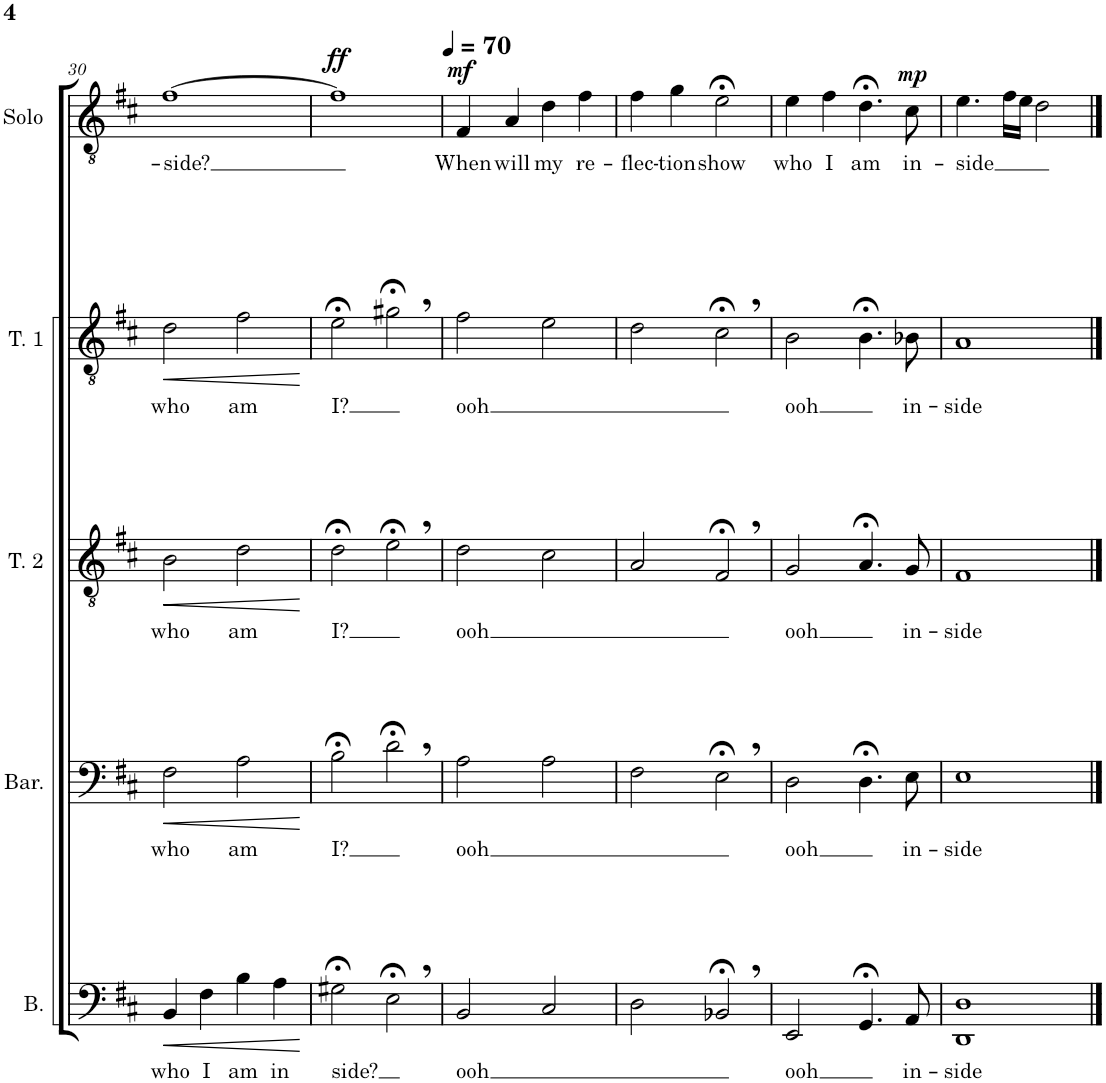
**kern	**text	**dynam	**kern	**text	**dynam	**kern	**text	**dynam	**kern	**text	**dynam	**kern	**text	**dynam
*part5	*part5	*part5	*part4	*part4	*part4	*part3	*part3	*part3	*part2	*part2	*part2	*part1	*part1	*part1
*staff5	*staff5	*staff5	*staff4	*staff4	*staff4	*staff3	*staff3	*staff3	*staff2	*staff2	*staff2	*staff1	*staff1	*staff1
*I"Bass	*	*	*I"Baritone	*	*	*I"Tenor 2	*	*	*I"Tenor 1	*	*	*I"Soloist	*	*
*I'B.	*	*	*I'Bar.	*	*	*I'T. 2	*	*	*I'T. 1	*	*	*I'Solo	*	*
!!LO:PB:g=z
*clefF4	*	*	*clefF4	*	*	*clefGv2	*	*	*clefGv2	*	*	*clefGv2	*	*
*k[f#c#]	*	*	*k[f#c#]	*	*	*k[f#c#]	*	*	*k[f#c#]	*	*	*k[f#c#]	*	*
*M4/4	*	*	*M4/4	*	*	*M4/4	*	*	*M4/4	*	*	*M4/4	*	*
=30	=30	=30	=30	=30	=30	=30	=30	=30	=30	=30	=30	=30	=30	=30
!	!LO:LY:b	!LO:HP:b	!	!LO:LY:b	!LO:HP:b	!	!LO:LY:b	!LO:HP:b	!	!LO:LY:b	!LO:HP:b	!	!LO:LY:b	!
4BB/	who	<	2F#\	who	<	2B\	who	<	2d\	who	<	[1f#	-side?	.
!	!LO:LY:b	!	!	!	!	!	!	!	!	!	!	!	!	!
4F#\	I	.	.	.	.	.	.	.	.	.	.	.	.	.
!	!LO:LY:b	!	!	!LO:LY:b	!	!	!LO:LY:b	!	!	!LO:LY:b	!	!	!	!
4B\	am	.	2A\	am	.	2d\	am	.	2f#\	am	.	.	.	.
!	!LO:LY:b	!	!	!	!	!	!	!	!	!	!	!	!	!
4A\	in	.	.	.	.	.	.	.	.	.	.	.	.	.
.	.	[	.	.	[	.	.	[	.	.	[	.	.	.
=31	=31	=31	=31	=31	=31	=31	=31	=31	=31	=31	=31	=31	=31	=31
!	!LO:LY:b	!	!	!LO:LY:b	!	!	!LO:LY:b	!	!	!LO:LY:b	!	!	!	!LO:DY:a
2G#X;<\	side?	.	2B;<\	I?	.	2d;<\	I?	.	2e;<\	I?	.	1f#]	.	ff
2E;<,\	.	.	2d;<,\	.	.	2e;<,\	.	.	2g#X;<,\	.	.	.	.	.
=32	=32	=32	=32	=32	=32	=32	=32	=32	=32	=32	=32	=32	=32	=32
*	*	*	*	*	*	*	*	*	*	*	*	*MM70	*	*
!	!LO:LY:b	!	!	!LO:LY:b	!	!	!LO:LY:b	!	!	!LO:LY:b	!	!	!LO:LY:b	!LO:DY:a
2BB/	ooh	.	2A\	ooh	.	2d\	ooh	.	2f#\	ooh	.	4F#/	When	mf
!	!	!	!	!	!	!	!	!	!	!	!	!	!LO:LY:b	!
.	.	.	.	.	.	.	.	.	.	.	.	4A/	will	.
!	!	!	!	!	!	!	!	!	!	!	!	!	!LO:LY:b	!
2C#/	.	.	2A\	.	.	2c#\	.	.	2e\	.	.	4d\	my	.
!	!	!	!	!	!	!	!	!	!	!	!	!	!LO:LY:b	!
.	.	.	.	.	.	.	.	.	.	.	.	4f#\	re-	.
=33	=33	=33	=33	=33	=33	=33	=33	=33	=33	=33	=33	=33	=33	=33
!	!	!	!	!	!	!	!	!	!	!	!	!	!LO:LY:b	!
2D\	.	.	2F#\	.	.	2A/	.	.	2d\	.	.	4f#\	-flec-	.
!	!	!	!	!	!	!	!	!	!	!	!	!	!LO:LY:b	!
.	.	.	.	.	.	.	.	.	.	.	.	4g\	-tion	.
!	!	!	!	!	!	!	!	!	!	!	!	!	!LO:LY:b	!
2BB-X;<,/	.	.	2E;<,\	.	.	2F#;<,/	.	.	2c#;<,\	.	.	2e;<\	show	.
=34	=34	=34	=34	=34	=34	=34	=34	=34	=34	=34	=34	=34	=34	=34
!	!LO:LY:b	!	!	!LO:LY:b	!	!	!LO:LY:b	!	!	!LO:LY:b	!	!	!LO:LY:b	!
2EE/	ooh	.	2D\	ooh	.	2G/	ooh	.	2B\	ooh	.	4e\	who	.
!	!	!	!	!	!	!	!	!	!	!	!	!	!LO:LY:b	!
.	.	.	.	.	.	.	.	.	.	.	.	4f#\	I	.
!	!	!	!	!	!	!	!	!	!	!	!	!	!LO:LY:b	!
4.GG;</	.	.	4.D;<\	.	.	4.A;</	.	.	4.B;<\	.	.	4.d;<\	am	.
!	!LO:LY:b	!	!	!LO:LY:b	!	!	!LO:LY:b	!	!	!LO:LY:b	!	!	!LO:LY:b	!LO:DY:a
8AA/	in-	.	8E\	in-	.	8G/	in-	.	8B-X\	in-	.	8c#\	in-	mp
=35	=35	=35	=35	=35	=35	=35	=35	=35	=35	=35	=35	=35	=35	=35
!	!LO:LY:b	!	!	!LO:LY:b	!	!	!LO:LY:b	!	!	!LO:LY:b	!	!	!LO:LY:b	!
1DD 1D	-side	.	1E	-side	.	1F#	-side	.	1A	-side	.	4.e\	-side	.
.	.	.	.	.	.	.	.	.	.	.	.	16f#\LL	.	.
.	.	.	.	.	.	.	.	.	.	.	.	16e\JJ	.	.
.	.	.	.	.	.	.	.	.	.	.	.	2d\	.	.
==	==	==	==	==	==	==	==	==	==	==	==	==	==	==
*-	*-	*-	*-	*-	*-	*-	*-	*-	*-	*-	*-	*-	*-	*-
